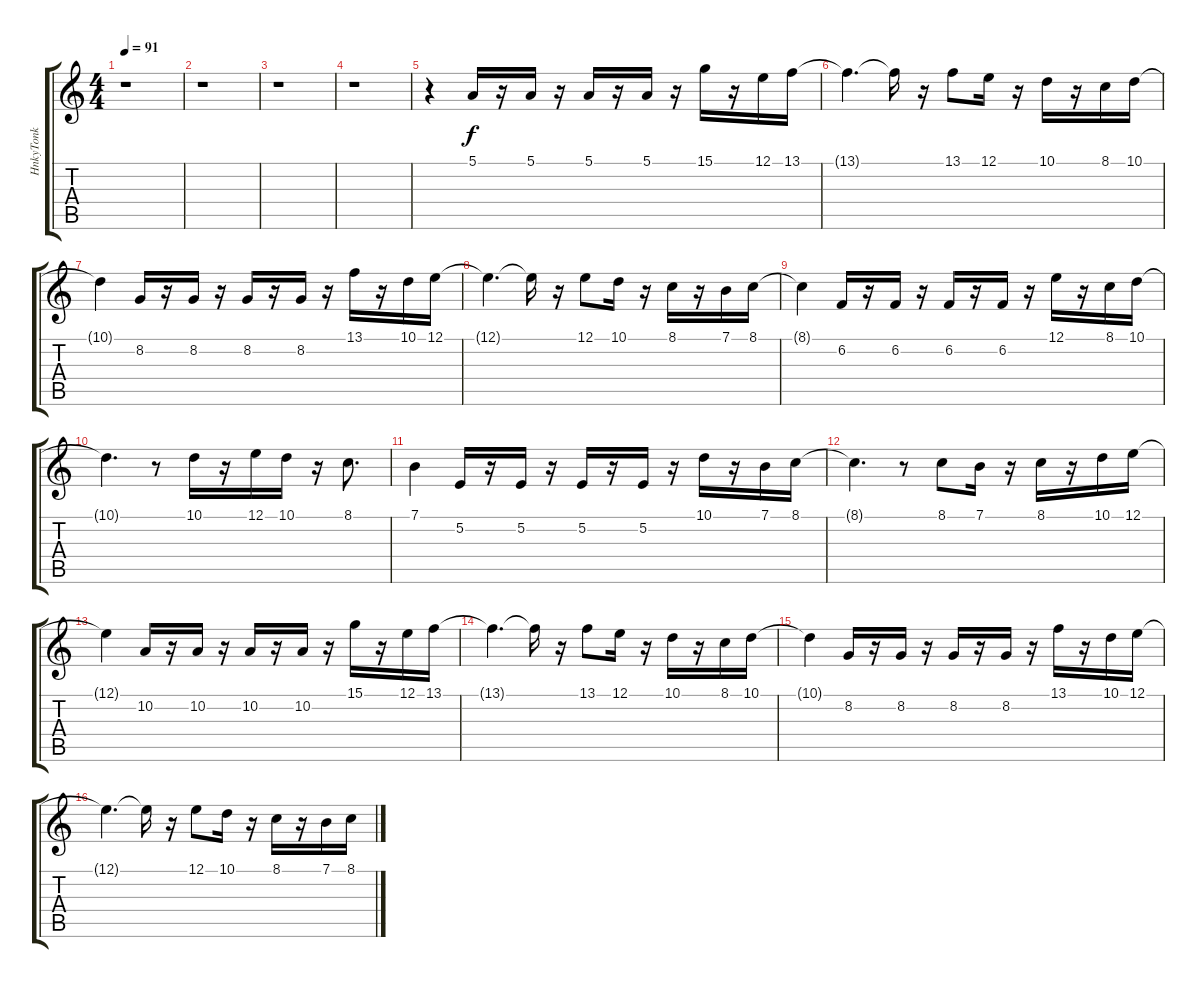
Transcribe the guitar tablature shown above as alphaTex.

\track ("HnkyTonk" "HnkyTonk") {instrument honkytonkpiano}
\staff {score tabs}
\tuning (E4 B3 G3 D3 A2 E2) {hide}
\ts (4 4)
\tempo 91
\clef g2
\ks c
r.1{dy f} |
r.1 |
r.1 |
r.1 |
r.4 5.1.16 r.16 5.1.16 r.16 5.1.16 r.16 5.1.16 r.16 15.1.16 r.16 12.1.16 13.1.16 |
13.1{t}.4{d} 13.1{t}.16 r.16 13.1.8 12.1.16 r.16 10.1.16 r.16 8.1.16 10.1.16 |
10.1{t}.4 8.2.16 r.16 8.2.16 r.16 8.2.16 r.16 8.2.16 r.16 13.1.16 r.16 10.1.16 12.1.16 |
12.1{t}.4{d} 12.1{t}.16 r.16 12.1.8 10.1.16 r.16 8.1.16 r.16 7.1.16 8.1.16 |
8.1{t}.4 6.2.16 r.16 6.2.16 r.16 6.2.16 r.16 6.2.16 r.16 12.1.16 r.16 8.1.16 10.1.16 |
10.1{t}.4{d} r.8 10.1.16 r.16 12.1.16 10.1.16 r.16 8.1.8{d} |
7.1.4 5.2.16 r.16 5.2.16 r.16 5.2.16 r.16 5.2.16 r.16 10.1.16 r.16 7.1.16 8.1.16 |
8.1{t}.4{d} r.8 8.1.8 7.1.16 r.16 8.1.16 r.16 10.1.16 12.1.16 |
12.1{t}.4 10.2.16 r.16 10.2.16 r.16 10.2.16 r.16 10.2.16 r.16 15.1.16 r.16 12.1.16 13.1.16 |
13.1{t}.4{d} 13.1{t}.16 r.16 13.1.8 12.1.16 r.16 10.1.16 r.16 8.1.16 10.1.16 |
10.1{t}.4 8.2.16 r.16 8.2.16 r.16 8.2.16 r.16 8.2.16 r.16 13.1.16 r.16 10.1.16 12.1.16 |
12.1{t}.4{d} 12.1{t}.16 r.16 12.1.8 10.1.16 r.16 8.1.16 r.16 7.1.16 8.1.16
